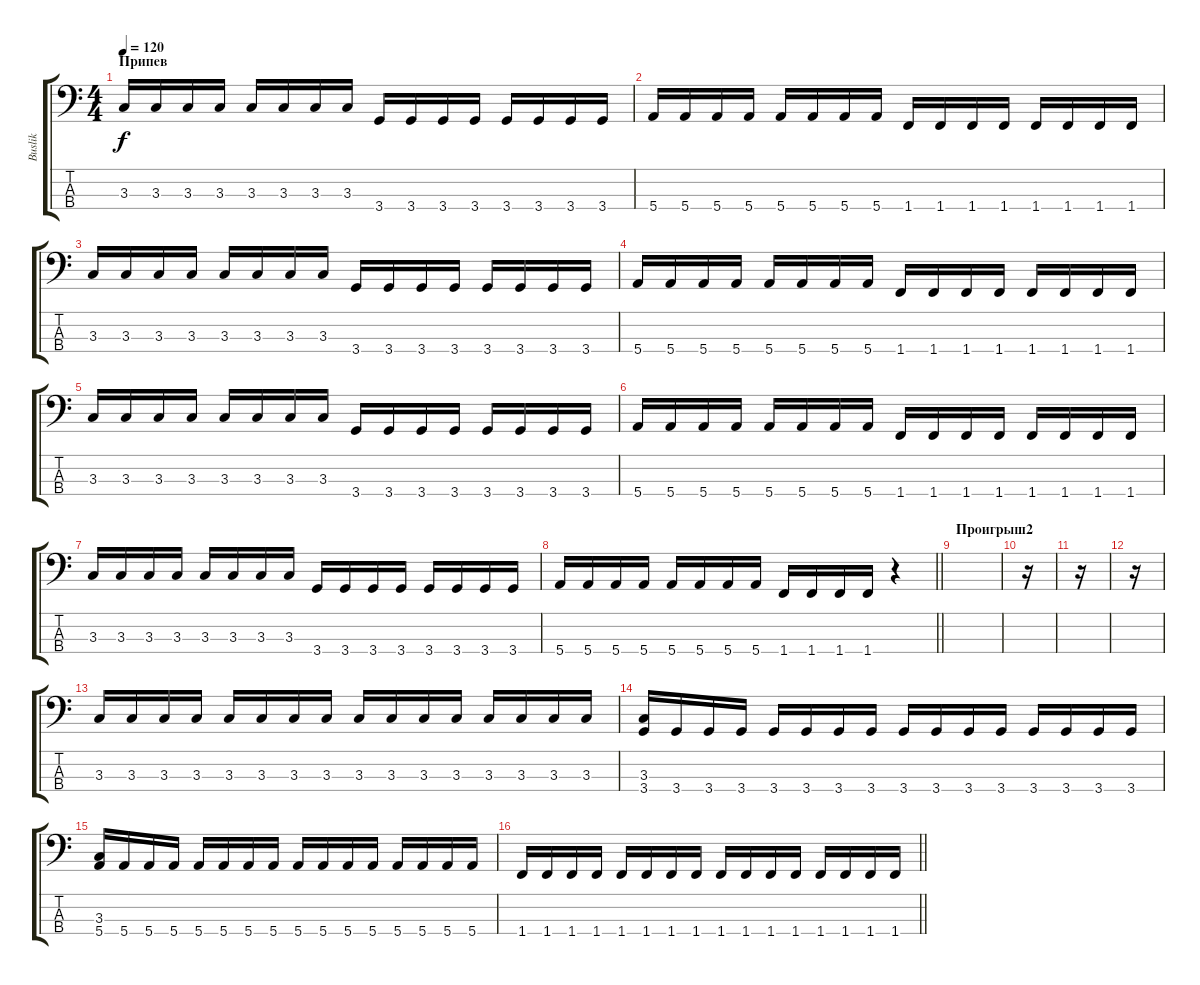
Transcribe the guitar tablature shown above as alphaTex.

\track ("Buslik" "Buslik") {instrument electricbassfinger}
\staff {score tabs}
\tuning (G2 D2 A1 E1) {hide}
\ts (4 4)
\section ("" "Припев")
\tempo 120
\clef f4
\ks c
3.3.16{dy f} 3.3.16 3.3.16 3.3.16 3.3.16 3.3.16 3.3.16 3.3.16 3.4.16 3.4.16 3.4.16 3.4.16 3.4.16 3.4.16 3.4.16 3.4.16 |
5.4.16 5.4.16 5.4.16 5.4.16 5.4.16 5.4.16 5.4.16 5.4.16 1.4.16 1.4.16 1.4.16 1.4.16 1.4.16 1.4.16 1.4.16 1.4.16 |
3.3.16 3.3.16 3.3.16 3.3.16 3.3.16 3.3.16 3.3.16 3.3.16 3.4.16 3.4.16 3.4.16 3.4.16 3.4.16 3.4.16 3.4.16 3.4.16 |
5.4.16 5.4.16 5.4.16 5.4.16 5.4.16 5.4.16 5.4.16 5.4.16 1.4.16 1.4.16 1.4.16 1.4.16 1.4.16 1.4.16 1.4.16 1.4.16 |
3.3.16 3.3.16 3.3.16 3.3.16 3.3.16 3.3.16 3.3.16 3.3.16 3.4.16 3.4.16 3.4.16 3.4.16 3.4.16 3.4.16 3.4.16 3.4.16 |
5.4.16 5.4.16 5.4.16 5.4.16 5.4.16 5.4.16 5.4.16 5.4.16 1.4.16 1.4.16 1.4.16 1.4.16 1.4.16 1.4.16 1.4.16 1.4.16 |
3.3.16 3.3.16 3.3.16 3.3.16 3.3.16 3.3.16 3.3.16 3.3.16 3.4.16 3.4.16 3.4.16 3.4.16 3.4.16 3.4.16 3.4.16 3.4.16 |
\barLineRight lightlight
5.4.16 5.4.16 5.4.16 5.4.16 5.4.16 5.4.16 5.4.16 5.4.16 1.4.16 1.4.16 1.4.16 1.4.16 r.4 |
\section ("" "Проигрыш2")
|
r.16 |
r.16 |
r.16 |
3.3.16 3.3.16 3.3.16 3.3.16 3.3.16 3.3.16 3.3.16 3.3.16 3.3.16 3.3.16 3.3.16 3.3.16 3.3.16 3.3.16 3.3.16 3.3.16 |
(3.3 3.4).16 3.4.16 3.4.16 3.4.16 3.4.16 3.4.16 3.4.16 3.4.16 3.4.16 3.4.16 3.4.16 3.4.16 3.4.16 3.4.16 3.4.16 3.4.16 |
(3.3 5.4).16 5.4.16 5.4.16 5.4.16 5.4.16 5.4.16 5.4.16 5.4.16 5.4.16 5.4.16 5.4.16 5.4.16 5.4.16 5.4.16 5.4.16 5.4.16 |
\barLineRight lightlight
1.4.16 1.4.16 1.4.16 1.4.16 1.4.16 1.4.16 1.4.16 1.4.16 1.4.16 1.4.16 1.4.16 1.4.16 1.4.16 1.4.16 1.4.16 1.4.16
